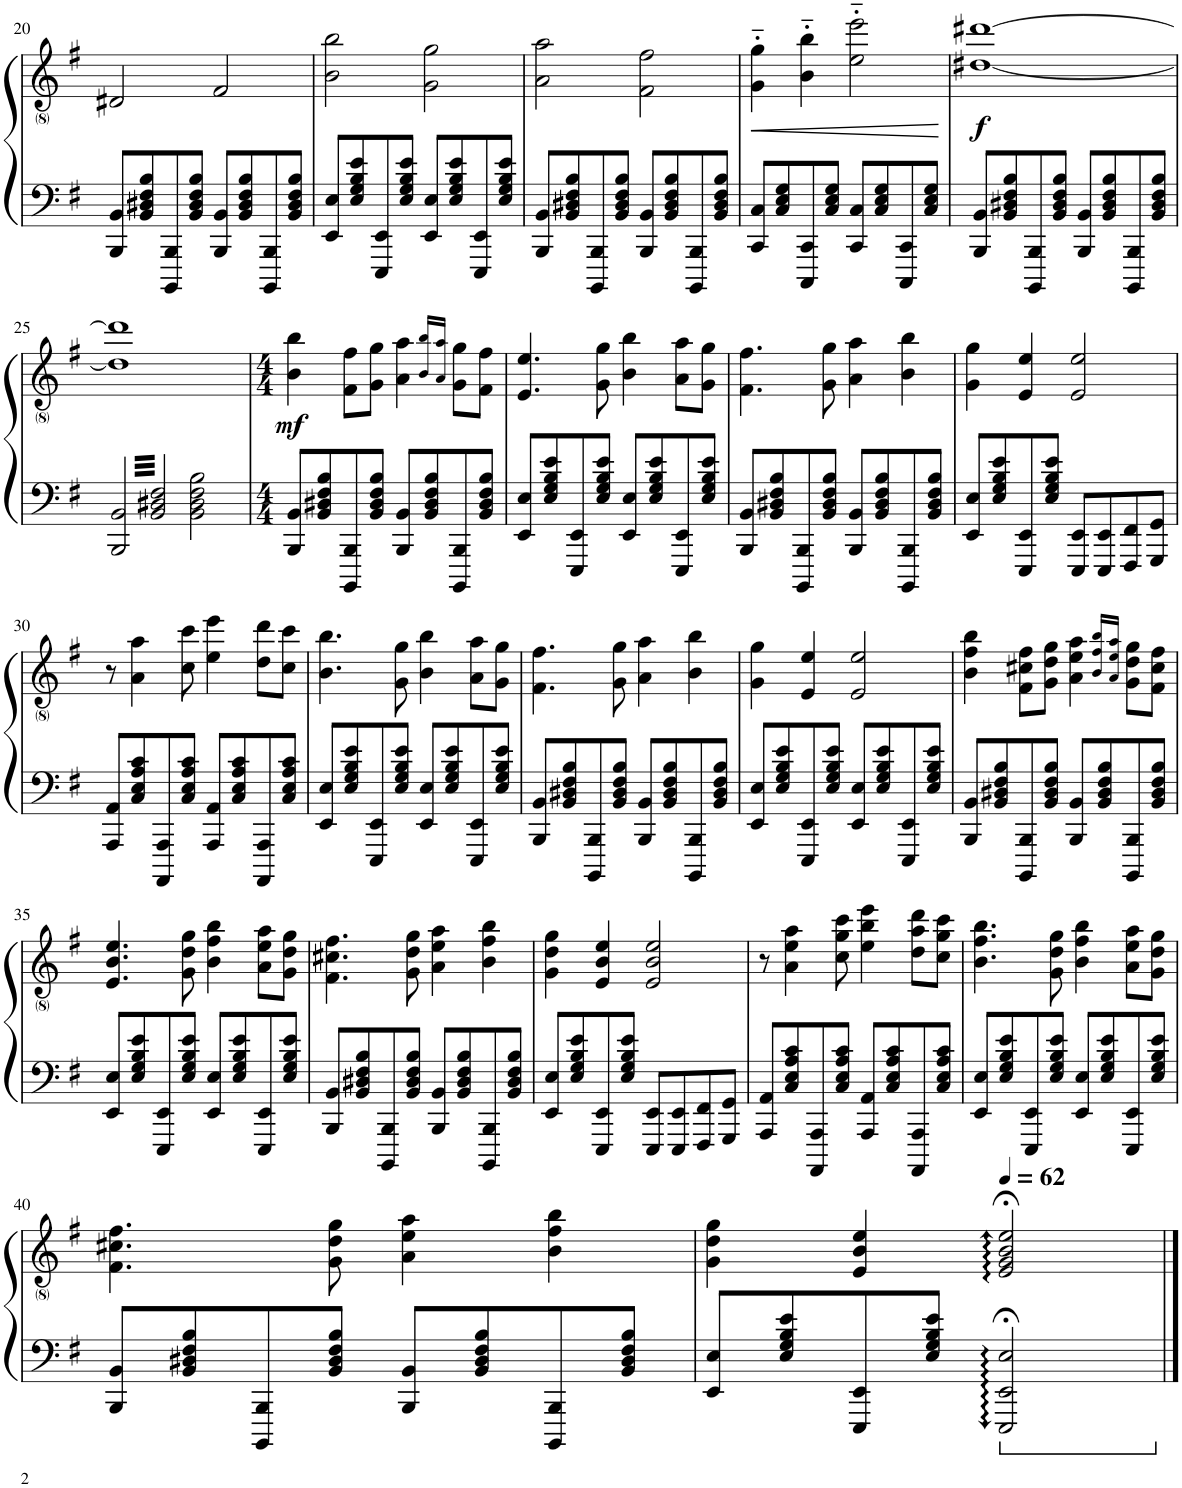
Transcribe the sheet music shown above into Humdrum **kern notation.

**kern	**kern	**dynam
*part1	*part1	*part1
*staff2	*staff1	*staff1/2
*I"Piano	*	*
*I'Pno.	*	*
!!LO:PB:g=z
*clefF4	*clefG2	*
*k[f#]	*k[f#]	*
*M4/4	*M4/4	*
=20	=20	=20
8BBB/ 8BB/L	2d#X/	.
8BB/ 8D#X/ 8F#/ 8B/	.	.
8BBBB/ 8BBB/	.	.
8BB/ 8D#/ 8F#/ 8B/J	.	.
8BBB/ 8BB/L	2f#/	.
8BB/ 8D#/ 8F#/ 8B/	.	.
8BBBB/ 8BBB/	.	.
8BB/ 8D#/ 8F#/ 8B/J	.	.
=21	=21	=21
8EE/ 8E/L	2b\ 2bb\	.
8E/ 8G/ 8B/ 8e/	.	.
8EEE/ 8EE/	.	.
8E/ 8G/ 8B/ 8e/J	.	.
8EE/ 8E/L	2g\ 2gg\	.
8E/ 8G/ 8B/ 8e/	.	.
8EEE/ 8EE/	.	.
8E/ 8G/ 8B/ 8e/J	.	.
=22	=22	=22
8BBB/ 8BB/L	2a\ 2aa\	.
8BB/ 8D#X/ 8F#/ 8B/	.	.
8BBBB/ 8BBB/	.	.
8BB/ 8D#/ 8F#/ 8B/J	.	.
8BBB/ 8BB/L	2f#\ 2ff#\	.
8BB/ 8D#/ 8F#/ 8B/	.	.
8BBBB/ 8BBB/	.	.
8BB/ 8D#/ 8F#/ 8B/J	.	.
=23	=23	=23
!	!	!LO:HP:b
8CC/ 8C/L	4g\'~ 4gg\'~	<
8C/ 8E/ 8G/	.	.
8CCC/ 8CC/	4b\'~ 4bb\'~	.
8C/ 8E/ 8G/J	.	.
8CC/ 8C/L	2ee\'~ 2eee\'~	.
8C/ 8E/ 8G/	.	.
8CCC/ 8CC/	.	.
8C/ 8E/ 8G/J	.	.
.	.	[
=24	=24	=24
!	!	!LO:DY:b
8BBB/ 8BB/L	[1dd#X [1ddd#X	f
8BB/ 8D#X/ 8F#/ 8B/	.	.
8BBBB/ 8BBB/	.	.
8BB/ 8D#/ 8F#/ 8B/J	.	.
8BBB/ 8BB/L	.	.
8BB/ 8D#/ 8F#/ 8B/	.	.
8BBBB/ 8BBB/	.	.
8BB/ 8D#/ 8F#/ 8B/J	.	.
!!LO:LB:g=z
=25	=25	=25
6.BBB/ 6.BB/	1dd#] 1ddd#]	.
6.BB/ 6.D#X/ 6.F#/	.	.
2BB\ 2D#\ 2F#\ 2B\	.	.
=26	=26	=26
*M4/4	*M4/4	*
!	!	!LO:DY:b
8BBB/ 8BB/L	4b\ 4bb\	mf
8BB/ 8D#X/ 8F#/ 8B/	.	.
8BBBB/ 8BBB/	8f#\ 8ff#\L	.
8BB/ 8D#/ 8F#/ 8B/J	8g\ 8gg\J	.
8BBB/ 8BB/L	4a\ 4aa\	.
8BB/ 8D#/ 8F#/ 8B/	.	.
.	16qb/ 16qbb/LL	.
.	16qa/ 16qaa/JJ	.
8BBBB/ 8BBB/	8g\ 8gg\L	.
8BB/ 8D#/ 8F#/ 8B/J	8f#\ 8ff#\J	.
=27	=27	=27
8EE/ 8E/L	4.e/ 4.ee/	.
8E/ 8G/ 8B/ 8e/	.	.
8EEE/ 8EE/	.	.
8E/ 8G/ 8B/ 8e/J	8g\ 8gg\	.
8EE/ 8E/L	4b\ 4bb\	.
8E/ 8G/ 8B/ 8e/	.	.
8EEE/ 8EE/	8a\ 8aa\L	.
8E/ 8G/ 8B/ 8e/J	8g\ 8gg\J	.
=28	=28	=28
8BBB/ 8BB/L	4.f#\ 4.ff#\	.
8BB/ 8D#X/ 8F#/ 8B/	.	.
8BBBB/ 8BBB/	.	.
8BB/ 8D#/ 8F#/ 8B/J	8g\ 8gg\	.
8BBB/ 8BB/L	4a\ 4aa\	.
8BB/ 8D#/ 8F#/ 8B/	.	.
8BBBB/ 8BBB/	4b\ 4bb\	.
8BB/ 8D#/ 8F#/ 8B/J	.	.
=29	=29	=29
8EE/ 8E/L	4g\ 4gg\	.
8E/ 8G/ 8B/ 8e/	.	.
8EEE/ 8EE/	4e/ 4ee/	.
8E/ 8G/ 8B/ 8e/J	.	.
8EEE/ 8EE/L	2e/ 2ee/	.
8EEE/ 8EE/	.	.
8FFF#/ 8FF#/	.	.
8GGG/ 8GG/J	.	.
!!LO:LB:g=z
=30	=30	=30
8AAA/ 8AA/L	8r	.
8C/ 8E/ 8A/ 8c/	4a\ 4aa\	.
8AAAA/ 8AAA/	.	.
8C/ 8E/ 8A/ 8c/J	8cc\ 8ccc\	.
8AAA/ 8AA/L	4ee\ 4eee\	.
8C/ 8E/ 8A/ 8c/	.	.
8AAAA/ 8AAA/	8dd\ 8ddd\L	.
8C/ 8E/ 8A/ 8c/J	8cc\ 8ccc\J	.
=31	=31	=31
8EE/ 8E/L	4.b\ 4.bb\	.
8E/ 8G/ 8B/ 8e/	.	.
8EEE/ 8EE/	.	.
8E/ 8G/ 8B/ 8e/J	8g\ 8gg\	.
8EE/ 8E/L	4b\ 4bb\	.
8E/ 8G/ 8B/ 8e/	.	.
8EEE/ 8EE/	8a\ 8aa\L	.
8E/ 8G/ 8B/ 8e/J	8g\ 8gg\J	.
=32	=32	=32
8BBB/ 8BB/L	4.f#\ 4.ff#\	.
8BB/ 8D#X/ 8F#/ 8B/	.	.
8BBBB/ 8BBB/	.	.
8BB/ 8D#/ 8F#/ 8B/J	8g\ 8gg\	.
8BBB/ 8BB/L	4a\ 4aa\	.
8BB/ 8D#/ 8F#/ 8B/	.	.
8BBBB/ 8BBB/	4b\ 4bb\	.
8BB/ 8D#/ 8F#/ 8B/J	.	.
=33	=33	=33
8EE/ 8E/L	4g\ 4gg\	.
8E/ 8G/ 8B/ 8e/	.	.
8EEE/ 8EE/	4e/ 4ee/	.
8E/ 8G/ 8B/ 8e/J	.	.
8EE/ 8E/L	2e/ 2ee/	.
8E/ 8G/ 8B/ 8e/	.	.
8EEE/ 8EE/	.	.
8E/ 8G/ 8B/ 8e/J	.	.
=34	=34	=34
8BBB/ 8BB/L	4b\ 4ff#\ 4bb\	.
8BB/ 8D#X/ 8F#/ 8B/	.	.
8BBBB/ 8BBB/	8f#\ 8cc#X\ 8ff#\L	.
8BB/ 8D#/ 8F#/ 8B/J	8g\ 8dd\ 8gg\J	.
8BBB/ 8BB/L	4a\ 4ee\ 4aa\	.
8BB/ 8D#/ 8F#/ 8B/	.	.
.	16qb/ 16qff#/ 16qbb/LL	.
.	16qa/ 16qee/ 16qaa/JJ	.
8BBBB/ 8BBB/	8g\ 8dd\ 8gg\L	.
8BB/ 8D#/ 8F#/ 8B/J	8f#\ 8cc#\ 8ff#\J	.
!!LO:LB:g=z
=35	=35	=35
8EE/ 8E/L	4.e/ 4.b/ 4.ee/	.
8E/ 8G/ 8B/ 8e/	.	.
8EEE/ 8EE/	.	.
8E/ 8G/ 8B/ 8e/J	8g\ 8dd\ 8gg\	.
8EE/ 8E/L	4b\ 4ff#\ 4bb\	.
8E/ 8G/ 8B/ 8e/	.	.
8EEE/ 8EE/	8a\ 8ee\ 8aa\L	.
8E/ 8G/ 8B/ 8e/J	8g\ 8dd\ 8gg\J	.
=36	=36	=36
8BBB/ 8BB/L	4.f#\ 4.cc#X\ 4.ff#\	.
8BB/ 8D#X/ 8F#/ 8B/	.	.
8BBBB/ 8BBB/	.	.
8BB/ 8D#/ 8F#/ 8B/J	8g\ 8dd\ 8gg\	.
8BBB/ 8BB/L	4a\ 4ee\ 4aa\	.
8BB/ 8D#/ 8F#/ 8B/	.	.
8BBBB/ 8BBB/	4b\ 4ff#\ 4bb\	.
8BB/ 8D#/ 8F#/ 8B/J	.	.
=37	=37	=37
8EE/ 8E/L	4g\ 4dd\ 4gg\	.
8E/ 8G/ 8B/ 8e/	.	.
8EEE/ 8EE/	4e/ 4b/ 4ee/	.
8E/ 8G/ 8B/ 8e/J	.	.
8EEE/ 8EE/L	2e/ 2b/ 2ee/	.
8EEE/ 8EE/	.	.
8FFF#/ 8FF#/	.	.
8GGG/ 8GG/J	.	.
=38	=38	=38
8AAA/ 8AA/L	8r	.
8C/ 8E/ 8A/ 8c/	4a\ 4ee\ 4aa\	.
8AAAA/ 8AAA/	.	.
8C/ 8E/ 8A/ 8c/J	8cc\ 8gg\ 8ccc\	.
8AAA/ 8AA/L	4ee\ 4bb\ 4eee\	.
8C/ 8E/ 8A/ 8c/	.	.
8AAAA/ 8AAA/	8dd\ 8aa\ 8ddd\L	.
8C/ 8E/ 8A/ 8c/J	8cc\ 8gg\ 8ccc\J	.
=39	=39	=39
8EE/ 8E/L	4.b\ 4.ff#\ 4.bb\	.
8E/ 8G/ 8B/ 8e/	.	.
8EEE/ 8EE/	.	.
8E/ 8G/ 8B/ 8e/J	8g\ 8dd\ 8gg\	.
8EE/ 8E/L	4b\ 4ff#\ 4bb\	.
8E/ 8G/ 8B/ 8e/	.	.
8EEE/ 8EE/	8a\ 8ee\ 8aa\L	.
8E/ 8G/ 8B/ 8e/J	8g\ 8dd\ 8gg\J	.
!!LO:LB:g=z
=40	=40	=40
8BBB/ 8BB/L	4.f#\ 4.cc#X\ 4.ff#\	.
8BB/ 8D#X/ 8F#/ 8B/	.	.
8BBBB/ 8BBB/	.	.
8BB/ 8D#/ 8F#/ 8B/J	8g\ 8dd\ 8gg\	.
8BBB/ 8BB/L	4a\ 4ee\ 4aa\	.
8BB/ 8D#/ 8F#/ 8B/	.	.
8BBBB/ 8BBB/	4b\ 4ff#\ 4bb\	.
8BB/ 8D#/ 8F#/ 8B/J	.	.
=41	=41	=41
8EE/ 8E/L	4g\ 4dd\ 4gg\	.
8E/ 8G/ 8B/ 8e/	.	.
8EEE/ 8EE/	4e/ 4b/ 4ee/	.
8E/ 8G/ 8B/ 8e/J	.	.
*	*MM62	*
2EEE/:;< 2EE/:;< 2E/:;<	2e/:;< 2g/:;< 2b/:;< 2ee/:;<	.
==	==	==
*-	*-	*-
